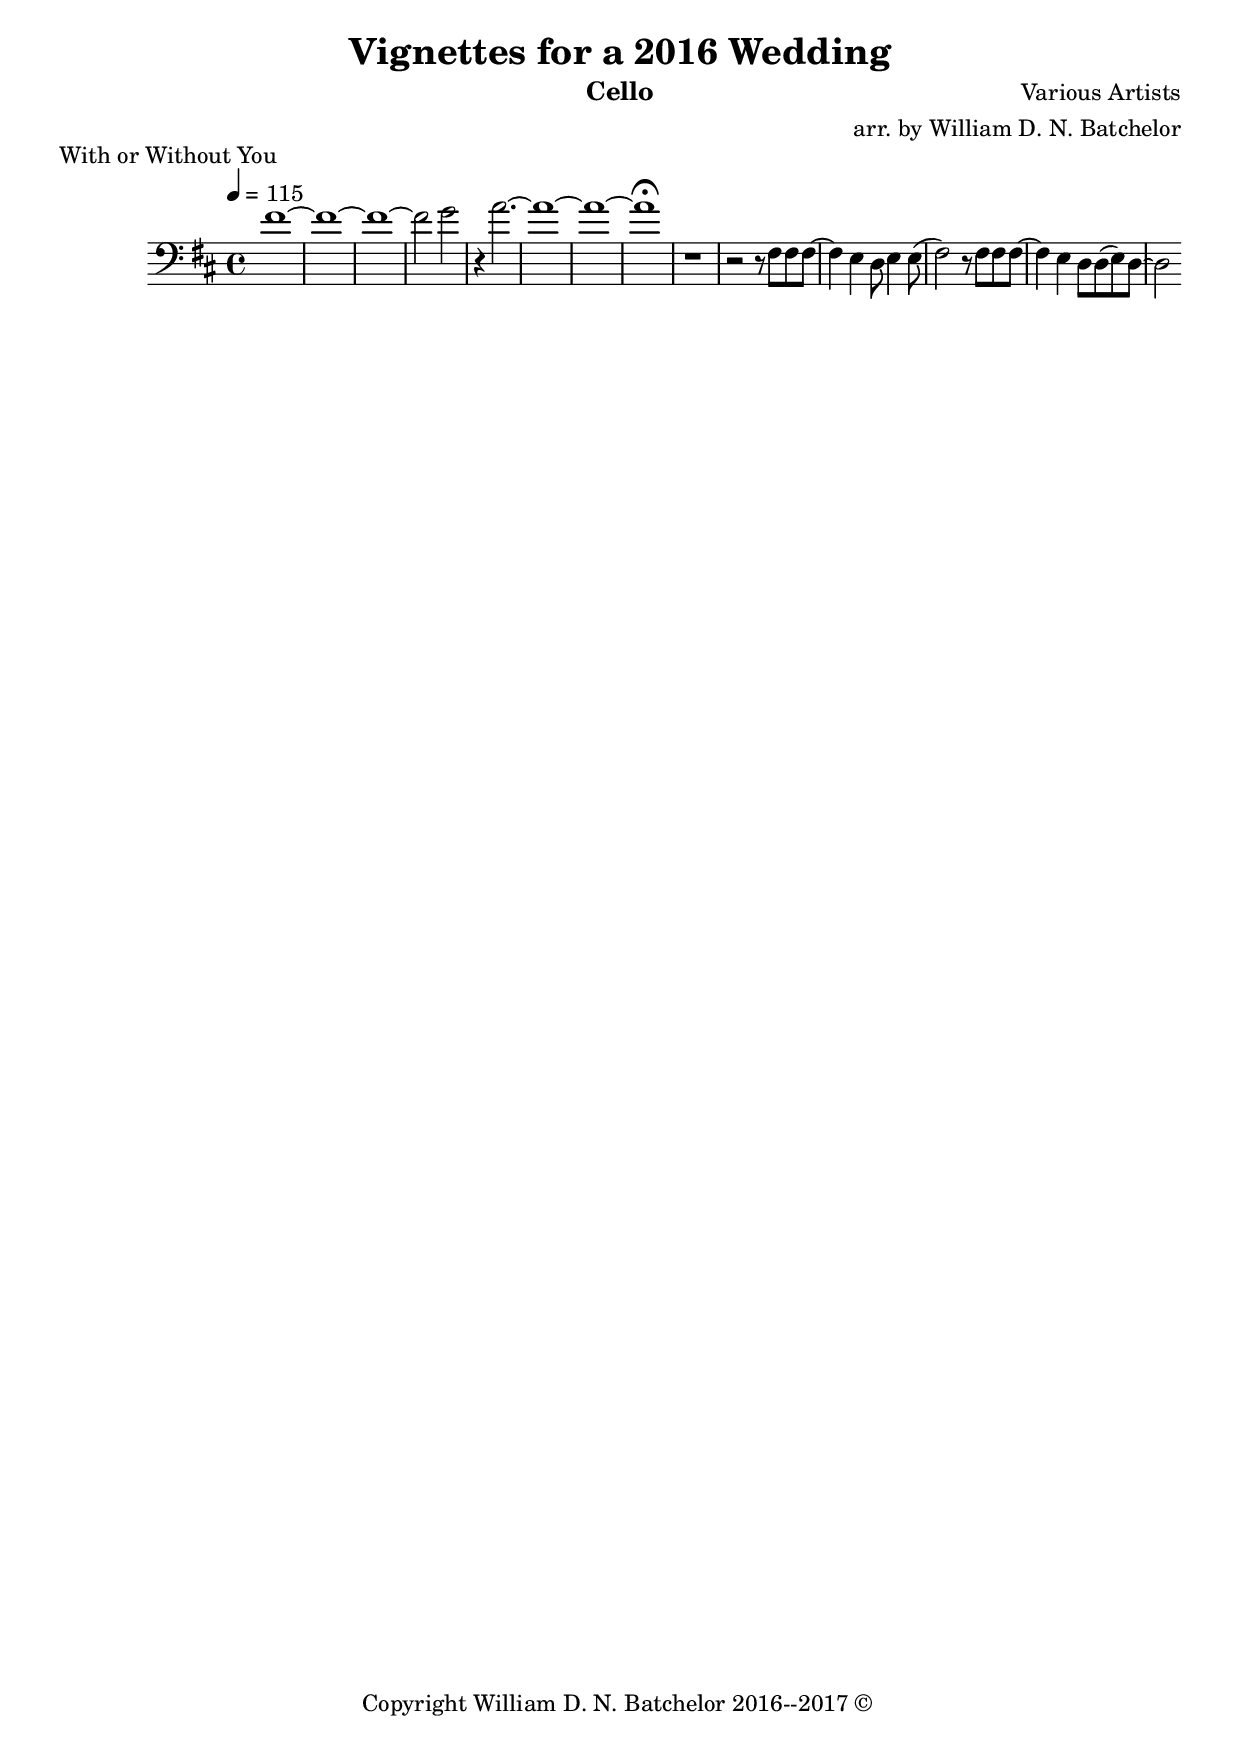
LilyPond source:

\version "2.18.2"

\paper {
#(include-special-characters)
}


\header{
  
title = "Vignettes for a 2016 Wedding"

composer = "Various Artists"

arranger = "arr. by William D. N. Batchelor"

instrument = "Cello"

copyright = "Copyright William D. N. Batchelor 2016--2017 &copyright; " 


}

\score {
  \header { piece = "With or Without You" composer = "U2" }
  \new Staff{
   \clef "bass"
   \key d \major
   \tempo 4 = 115
fis'1~  | fis'~ | fis'~ | fis'2 g' | r4 a'2.~ | a'1~ | a'~ | a'\fermata | r | r2 r8 fis fis fis~
fis4 e d8 e4 e8( fis2) r8 fis fis fis~ | fis4 e d8 d(e) d~ | d2

  }
 }

